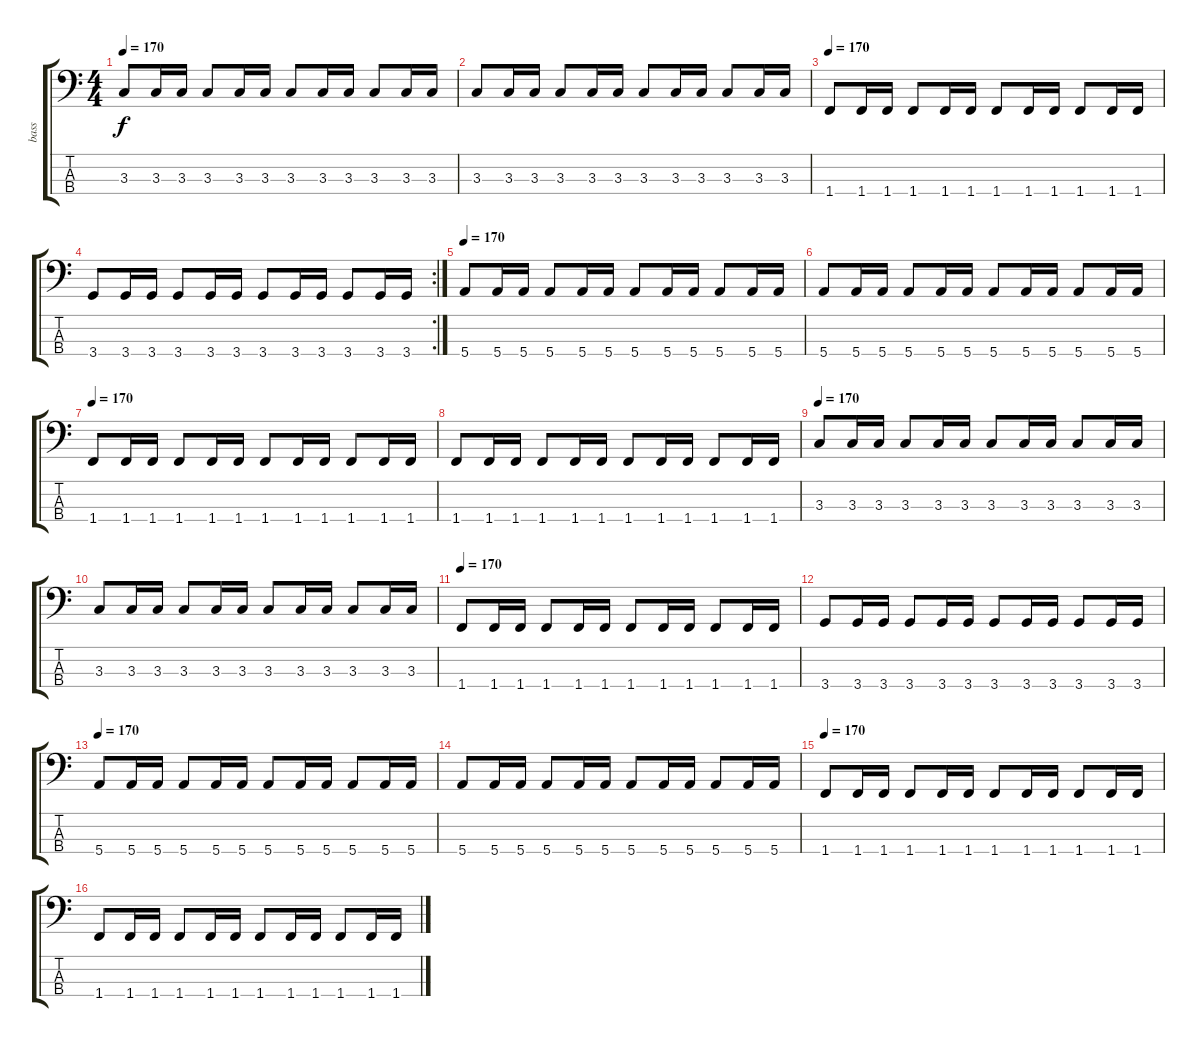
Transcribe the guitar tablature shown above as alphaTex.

\track ("bass" "bass") {instrument electricbassfinger}
\staff {score tabs}
\tuning (G2 D2 A1 E1) {hide}
\ts (4 4)
\tempo 170
\clef f4
\ks c
3.3.8{dy f} 3.3.16 3.3.16 3.3.8 3.3.16 3.3.16 3.3.8 3.3.16 3.3.16 3.3.8 3.3.16 3.3.16 |
3.3.8 3.3.16 3.3.16 3.3.8 3.3.16 3.3.16 3.3.8 3.3.16 3.3.16 3.3.8 3.3.16 3.3.16 |
\tempo 170
1.4.8 1.4.16 1.4.16 1.4.8 1.4.16 1.4.16 1.4.8 1.4.16 1.4.16 1.4.8 1.4.16 1.4.16 |
\rc 2
3.4.8 3.4.16 3.4.16 3.4.8 3.4.16 3.4.16 3.4.8 3.4.16 3.4.16 3.4.8 3.4.16 3.4.16 |
\tempo 170
5.4.8 5.4.16 5.4.16 5.4.8 5.4.16 5.4.16 5.4.8 5.4.16 5.4.16 5.4.8 5.4.16 5.4.16 |
5.4.8 5.4.16 5.4.16 5.4.8 5.4.16 5.4.16 5.4.8 5.4.16 5.4.16 5.4.8 5.4.16 5.4.16 |
\tempo 170
1.4.8 1.4.16 1.4.16 1.4.8 1.4.16 1.4.16 1.4.8 1.4.16 1.4.16 1.4.8 1.4.16 1.4.16 |
1.4.8 1.4.16 1.4.16 1.4.8 1.4.16 1.4.16 1.4.8 1.4.16 1.4.16 1.4.8 1.4.16 1.4.16 |
\tempo 170
3.3.8 3.3.16 3.3.16 3.3.8 3.3.16 3.3.16 3.3.8 3.3.16 3.3.16 3.3.8 3.3.16 3.3.16 |
3.3.8 3.3.16 3.3.16 3.3.8 3.3.16 3.3.16 3.3.8 3.3.16 3.3.16 3.3.8 3.3.16 3.3.16 |
\tempo 170
1.4.8 1.4.16 1.4.16 1.4.8 1.4.16 1.4.16 1.4.8 1.4.16 1.4.16 1.4.8 1.4.16 1.4.16 |
3.4.8 3.4.16 3.4.16 3.4.8 3.4.16 3.4.16 3.4.8 3.4.16 3.4.16 3.4.8 3.4.16 3.4.16 |
\tempo 170
5.4.8 5.4.16 5.4.16 5.4.8 5.4.16 5.4.16 5.4.8 5.4.16 5.4.16 5.4.8 5.4.16 5.4.16 |
5.4.8 5.4.16 5.4.16 5.4.8 5.4.16 5.4.16 5.4.8 5.4.16 5.4.16 5.4.8 5.4.16 5.4.16 |
\tempo 170
1.4.8 1.4.16 1.4.16 1.4.8 1.4.16 1.4.16 1.4.8 1.4.16 1.4.16 1.4.8 1.4.16 1.4.16 |
1.4.8 1.4.16 1.4.16 1.4.8 1.4.16 1.4.16 1.4.8 1.4.16 1.4.16 1.4.8 1.4.16 1.4.16
